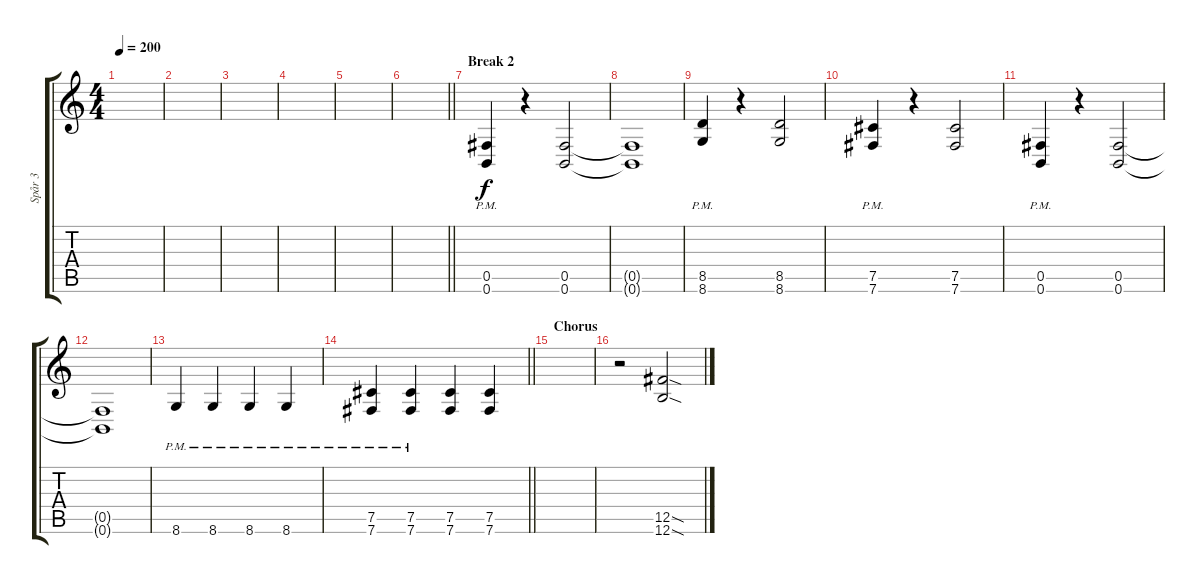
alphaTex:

\track ("Spår 3" "Spår 3") {instrument distortionguitar}
\staff {score tabs}
\tuning (Db4 Ab3 E3 B2 Gb2 B1) {hide}
\ts (4 4)
\tempo 200
\clef g2
\ks c
|
|
|
|
|
\barLineRight lightlight
|
\section ("" "Break 2")
(0.5{pm} 0.6{pm}).4 r.4 (0.5 0.6).2 |
(0.5{t} 0.6{t}).1 |
(8.5{pm} 8.6{pm}).4 r.4 (8.5 8.6).2 |
(7.5{pm} 7.6{pm}).4 r.4 (7.5 7.6).2 |
(0.5{pm} 0.6{pm}).4 r.4 (0.5 0.6).2 |
(0.5{t} 0.6{t}).1 |
8.6{pm}.4 8.6{pm}.4 8.6{pm}.4 8.6{pm}.4 |
\barLineRight lightlight
(7.5{pm} 7.6{pm}).4 (7.5{pm} 7.6{pm}).4 (7.5 7.6).4 (7.5 7.6).4 |
\section ("" "Chorus")
|
r.2 (12.5{sod} 12.6{sod}).2
